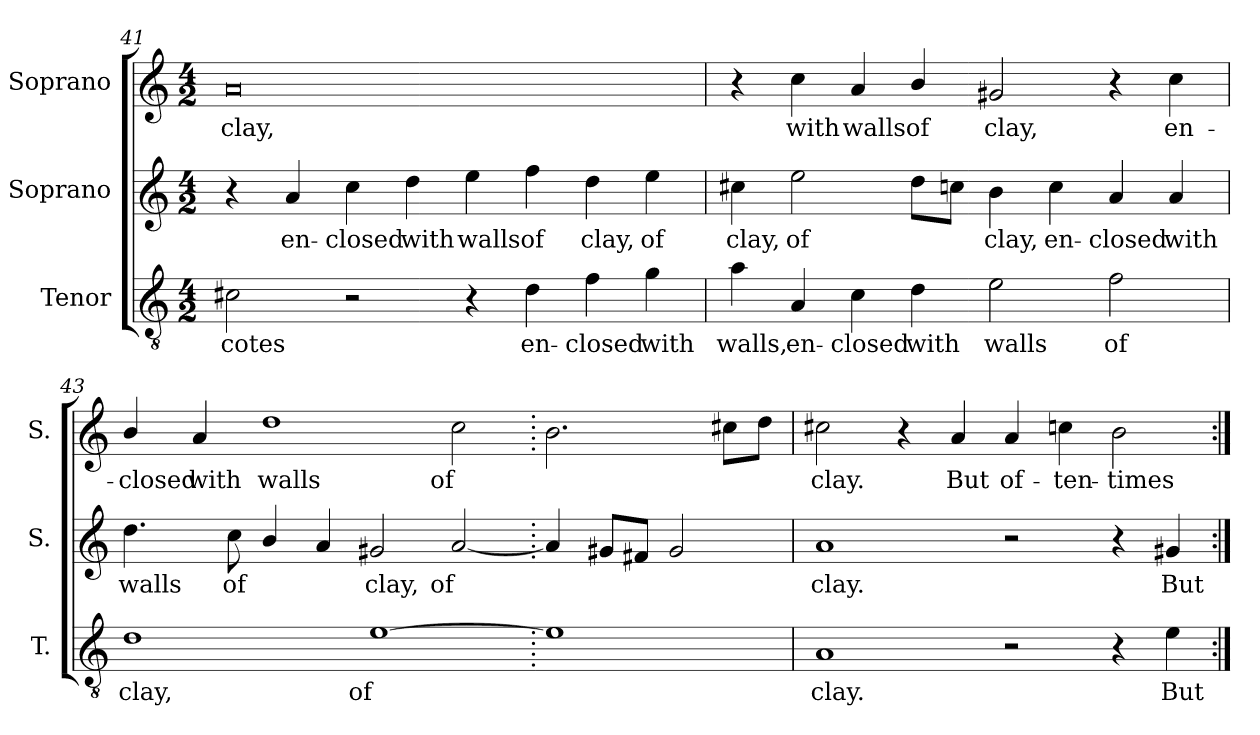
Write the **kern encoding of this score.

**kern	**text	**kern	**text	**kern	**text
*part3	*part3	*part2	*part2	*part1	*part1
*staff3	*staff3	*staff2	*staff2	*staff1	*staff1
*I"Tenor	*	*I"Soprano	*	*I"Soprano	*
*I'T.	*	*I'S.	*	*I'S.	*
*clefGv2	*	*clefG2	*	*clefG2	*
*ITrd7c12	*	*	*	*	*
*k[]	*	*k[]	*	*k[]	*
*C:	*	*C:	*	*C:	*
*M4/2	*	*M4/2	*	*M4/2	*
=41	=41	=41	=41	=41	=41
!	!LO:LY:b:color=#000000	!	!	!	!
!	!	!	!	!	!LO:LY:b:color=#000000
2C#Xi\	cotes	4r	.	0ai	clay,
!	!	!	!LO:LY:b:color=#000000	!	!
.	.	4ai/	en-	.	.
!	!	!	!LO:LY:b:color=#000000	!	!
2r	.	4cci\	-closed	.	.
!	!	!	!LO:LY:b:color=#000000	!	!
.	.	4ddi\	with	.	.
!	!	!	!LO:LY:b:color=#000000	!	!
4r	.	4eei\	walls	.	.
!	!LO:LY:b:color=#000000	!	!	!	!
!	!	!	!LO:LY:b:color=#000000	!	!
4Di\	en-	4ffi\	of	.	.
!	!LO:LY:b:color=#000000	!	!	!	!
!	!	!	!LO:LY:b:color=#000000	!	!
4Fi\	-closed	4ddi\	clay,	.	.
!	!LO:LY:b:color=#000000	!	!	!	!
!	!	!	!LO:LY:b:color=#000000	!	!
4Gi\	with	4eei\	of	.	.
!!LO:LB:g=z
=42	=42	=42	=42	=42	=42
!	!LO:LY:b:color=#000000	!	!	!	!
!	!	!	!LO:LY:b:color=#000000	!	!
4Ai\	walls,	4cc#Xi\	clay,	4r	.
!	!LO:LY:b:color=#000000	!	!	!	!
!	!	!	!LO:LY:b:color=#000000	!	!
!	!	!	!	!	!LO:LY:b:color=#000000
4AAi/	en-	2eei\	of	4cci\	with
!	!LO:LY:b:color=#000000	!	!	!	!
!	!	!	!	!	!LO:LY:b:color=#000000
4Ci\	-closed	.	.	4ai/	walls
!	!LO:LY:b:color=#000000	!	!	!	!
!	!	!	!	!	!LO:LY:b:color=#000000
4Di\	with	8ddi\L	.	4bi/	of
.	.	8ccni\J	.	.	.
!	!LO:LY:b:color=#000000	!	!	!	!
!	!	!	!LO:LY:b:color=#000000	!	!
!	!	!	!	!	!LO:LY:b:color=#000000
2Ei\	walls	4bi\	clay,	2g#Xi/	clay,
!	!	!	!LO:LY:b:color=#000000	!	!
.	.	4cci\	en-	.	.
!	!LO:LY:b:color=#000000	!	!	!	!
!	!	!	!LO:LY:b:color=#000000	!	!
2Fi\	of	4ai/	-closed	4r	.
!	!	!	!LO:LY:b:color=#000000	!	!
!	!	!	!	!	!LO:LY:b:color=#000000
.	.	4ai/	with	4cci\	en-
=43	=43	=43	=43	=43	=43
!	!LO:LY:b:color=#000000	!	!	!	!
!	!	!	!LO:LY:b:color=#000000	!	!
!	!	!	!	!	!LO:LY:b:color=#000000
1Di	clay,	4.ddi\	walls	4bi/	-closed
!	!	!	!	!	!LO:LY:b:color=#000000
.	.	.	.	4ai/	with
!	!	!	!LO:LY:b:color=#000000	!	!
.	.	8cci\	of	.	.
!	!	!	!	!	!LO:LY:b:color=#000000
.	.	4bi/	.	1ddi	walls
.	.	4ai/	.	.	.
!	!LO:LY:b:color=#000000	!	!	!	!
!	!	!	!LO:LY:b:color=#000000	!	!
[1Ei	of	2g#Xi/	clay,	.	.
!	!	!	!LO:LY:b:color=#000000	!	!
!	!	!	!	!	!LO:LY:b:color=#000000
.	.	[2ai/	of	2cci\	of
!!LO:LB:g=z
=44.	=44.	=44.	=44.	=44.	=44.
1Ei]	.	4ai/]	.	2.bi\	.
.	.	8g#Xi/L	.	.	.
.	.	8f#Xi/J	.	.	.
.	.	2g#i/	.	.	.
.	.	.	.	8cc#Xi\L	.
.	.	.	.	8ddi\J	.
=45	=45	=45	=45	=45	=45
!	!LO:LY:b:color=#000000	!	!	!	!
!	!	!	!LO:LY:b:color=#000000	!	!
!	!	!	!	!	!LO:LY:b:color=#000000
1AAi	clay.	1ai	clay.	2cc#Xi\	clay.
.	.	.	.	4r	.
!	!	!	!	!	!LO:LY:b:color=#000000
.	.	.	.	4ai/	But
!	!	!	!	!	!LO:LY:b:color=#000000
2r	.	2r	.	4ai/	of-
!	!	!	!	!	!LO:LY:b:color=#000000
.	.	.	.	4ccni\	-ten-
!	!	!	!	!	!LO:LY:b:color=#000000
4r	.	4r	.	2bi\	-times
!	!LO:LY:b:color=#000000	!	!	!	!
!	!	!	!LO:LY:b:color=#000000	!	!
4Ei\	But	4g#Xi/	But	.	.
=:|!	=:|!	=:|!	=:|!	=:|!	=:|!
*-	*-	*-	*-	*-	*-
